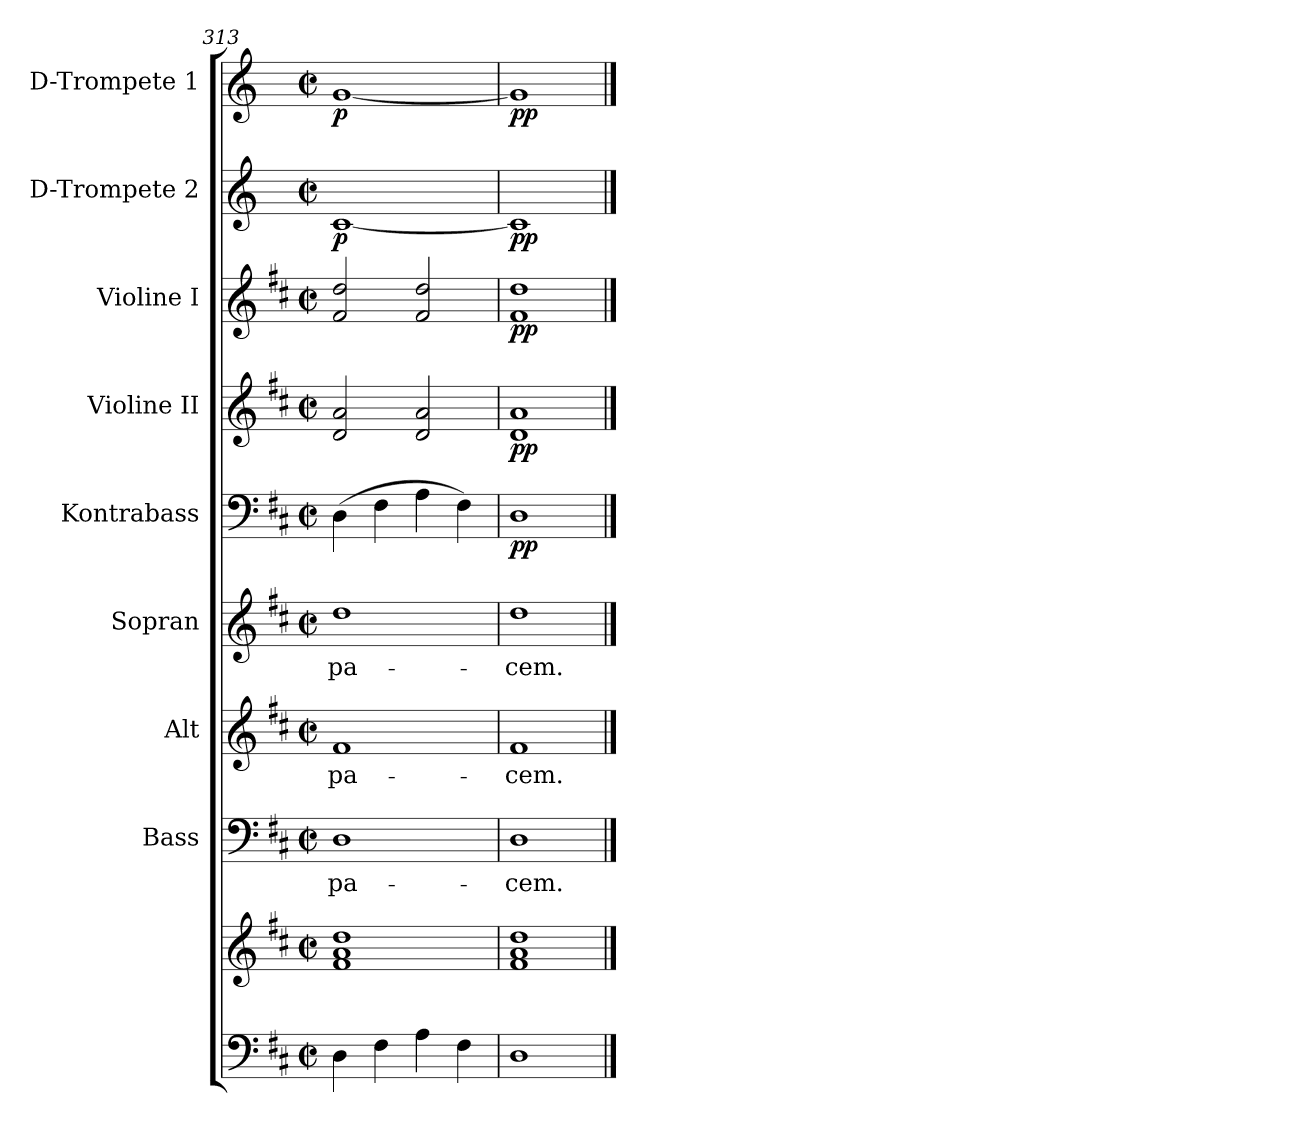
**kern	**kern	**kern	**text	**kern	**text	**kern	**text	**kern	**dynam	**kern	**dynam	**kern	**dynam	**kern	**dynam	**kern	**dynam
*part9	*part9	*part8	*part8	*part7	*part7	*part6	*part6	*part5	*part5	*part4	*part4	*part3	*part3	*part2	*part2	*part1	*part1
*staff10	*staff9	*staff8	*staff8	*staff7	*staff7	*staff6	*staff6	*staff5	*staff5	*staff4	*staff4	*staff3	*staff3	*staff2	*staff2	*staff1	*staff1
*	*	*I"Bass	*	*I"Alt	*	*I"Sopran	*	*I"Kontrabass	*	*I"Violine II	*	*I"Violine I	*	*I"D-Trompete 2	*	*I"D-Trompete 1	*
*	*	*I'B.	*	*I'A.	*	*I'S.	*	*I'Kb.	*	*I'Vl. II	*	*I'Vl. I	*	*I'D Trp. 2	*	*I'D Trp. 1	*
*clefF4	*clefG2	*clefF4	*	*clefG2	*	*clefG2	*	*clefF4	*	*clefG2	*	*clefG2	*	*clefG2	*	*clefG2	*
*	*	*	*	*	*	*	*	*ITrd7c12	*	*	*	*	*	*ITrd-1c-2	*	*ITrd-1c-2	*
*k[f#c#]	*k[f#c#]	*k[f#c#]	*	*k[f#c#]	*	*k[f#c#]	*	*k[f#c#]	*	*k[f#c#]	*	*k[f#c#]	*	*k[f#c#]	*	*k[f#c#]	*
*D:	*D:	*D:	*	*D:	*	*D:	*	*D:	*	*D:	*	*D:	*	*D:	*	*D:	*
*M2/2	*M2/2	*M2/2	*	*M2/2	*	*M2/2	*	*M2/2	*	*M2/2	*	*M2/2	*	*M2/2	*	*M2/2	*
*met(c|)	*met(c|)	*met(c|)	*	*met(c|)	*	*met(c|)	*	*met(c|)	*	*met(c|)	*	*met(c|)	*	*met(c|)	*	*met(c|)	*
=313	=313	=313	=313	=313	=313	=313	=313	=313	=313	=313	=313	=313	=313	=313	=313	=313	=313
!	!	!	!LO:LY:b	!	!LO:LY:b	!	!LO:LY:b	!	!	!	!	!	!	!	!LO:DY:b	!	!LO:DY:b
4D\	1f# 1a 1dd	1D	pa-	1f#	pa-	1dd	pa-	(>4DD\	.	2d/ 2a/	.	2f#/ 2dd/	.	[1d	p	[1a	p
4F#\	.	.	.	.	.	.	.	4FF#\	.	.	.	.	.	.	.	.	.
4A\	.	.	.	.	.	.	.	4AA\	.	2d/ 2a/	.	2f#/ 2dd/	.	.	.	.	.
4F#\	.	.	.	.	.	.	.	4FF#\)	.	.	.	.	.	.	.	.	.
=314	=314	=314	=314	=314	=314	=314	=314	=314	=314	=314	=314	=314	=314	=314	=314	=314	=314
!	!	!	!LO:LY:b	!	!LO:LY:b	!	!LO:LY:b	!	!LO:DY:b	!	!LO:DY:b	!	!LO:DY:b	!	!LO:DY:b	!	!LO:DY:b
1D	1f# 1a 1dd	1D	-cem.	1f#	-cem.	1dd	-cem.	1DD	pp	1d 1a	pp	1f# 1dd	pp	1d]	pp	1a]	pp
==	==	==	==	==	==	==	==	==	==	==	==	==	==	==	==	==	==
*-	*-	*-	*-	*-	*-	*-	*-	*-	*-	*-	*-	*-	*-	*-	*-	*-	*-
